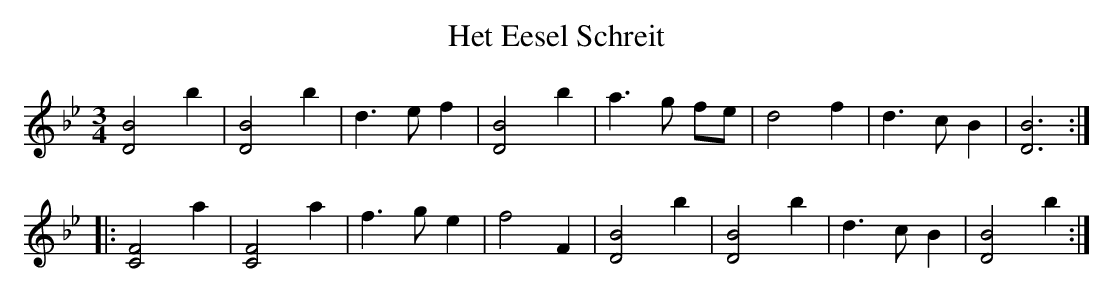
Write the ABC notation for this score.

X:1
T:Het Eesel Schreit
M:3/4
K:Bbmaj
[D4B4]b2|[D4B4]b2|d3ef2|[D4B4]b2|a3g fe|d4f2|d3cB2|[D6B6]:|
|:[C4F4]a2|[C4F4]a2|f3ge2|f4F2|[D4B4]b2|[D4B4]b2|d3cB2|[D4B4]b2:|
